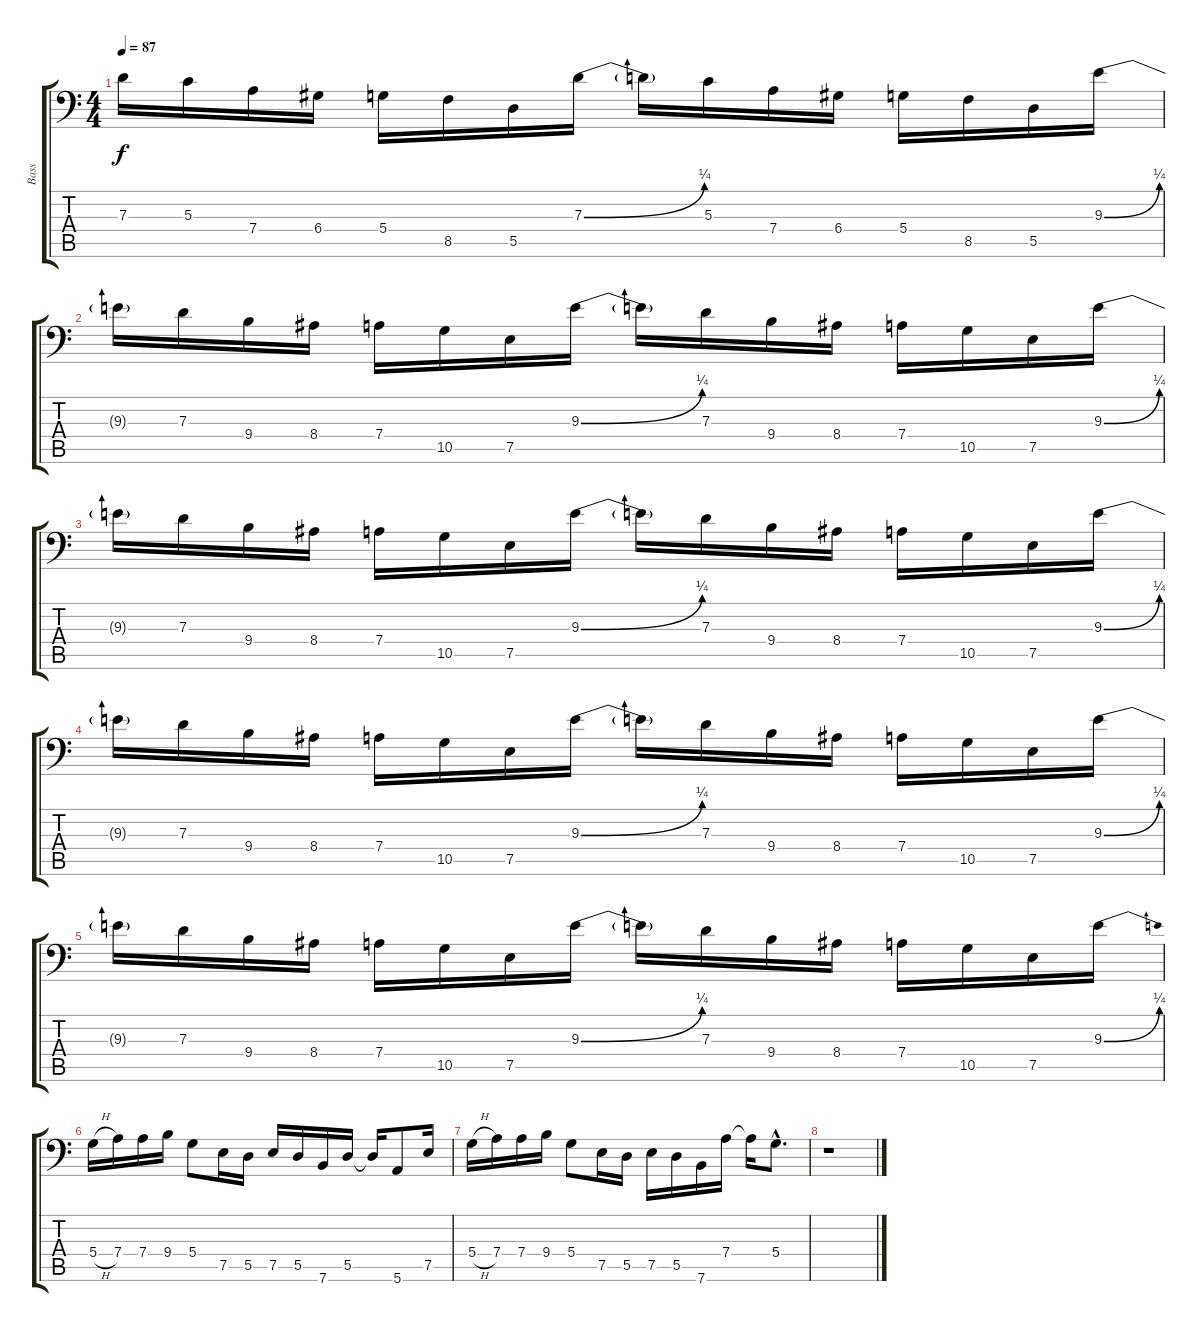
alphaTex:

\track ("Bass" "Bass") {instrument electricbassfinger}
\staff {score tabs}
\tuning (E3 B2 G2 D2 A1 E1) {hide}
\ts (4 4)
\tempo 87
\clef f4
\ks c
7.3{t}.16{dy f} 5.3.16 7.4.16 6.4.16 5.4.16 8.5.16 5.5.16 7.3{be (bend 0 0 60 1)}.16 7.3{t}.16 5.3.16 7.4.16 6.4.16 5.4.16 8.5.16 5.5.16 9.3{be (bend 0 0 60 1)}.16 |
9.3{t}.16 7.3.16 9.4.16 8.4.16 7.4.16 10.5.16 7.5.16 9.3{be (bend 0 0 60 1)}.16 9.3{t}.16 7.3.16 9.4.16 8.4.16 7.4.16 10.5.16 7.5.16 9.3{be (bend 0 0 60 1)}.16 |
9.3{t}.16 7.3.16 9.4.16 8.4.16 7.4.16 10.5.16 7.5.16 9.3{be (bend 0 0 60 1)}.16 9.3{t}.16 7.3.16 9.4.16 8.4.16 7.4.16 10.5.16 7.5.16 9.3{be (bend 0 0 60 1)}.16 |
9.3{t}.16 7.3.16 9.4.16 8.4.16 7.4.16 10.5.16 7.5.16 9.3{be (bend 0 0 60 1)}.16 9.3{t}.16 7.3.16 9.4.16 8.4.16 7.4.16 10.5.16 7.5.16 9.3{be (bend 0 0 60 1)}.16 |
9.3{t}.16 7.3.16 9.4.16 8.4.16 7.4.16 10.5.16 7.5.16 9.3{be (bend 0 0 60 1)}.16 9.3{t}.16 7.3.16 9.4.16 8.4.16 7.4.16 10.5.16 7.5.16 9.3{be (bend 0 0 60 1)}.16 |
5.4{h}.16 7.4.16 7.4.16 9.4.16 5.4.8 7.5.16 5.5.16 7.5.16 5.5.16 7.6.16 5.5.16 5.5{t}.16 5.6.8 7.5.16 |
5.4{h}.16 7.4.16 7.4.16 9.4.16 5.4.8 7.5.16 5.5.16 7.5.16 5.5.16 7.6.16 7.4.16 7.4{t}.16 5.4{hac}.8{d} |
r.1
